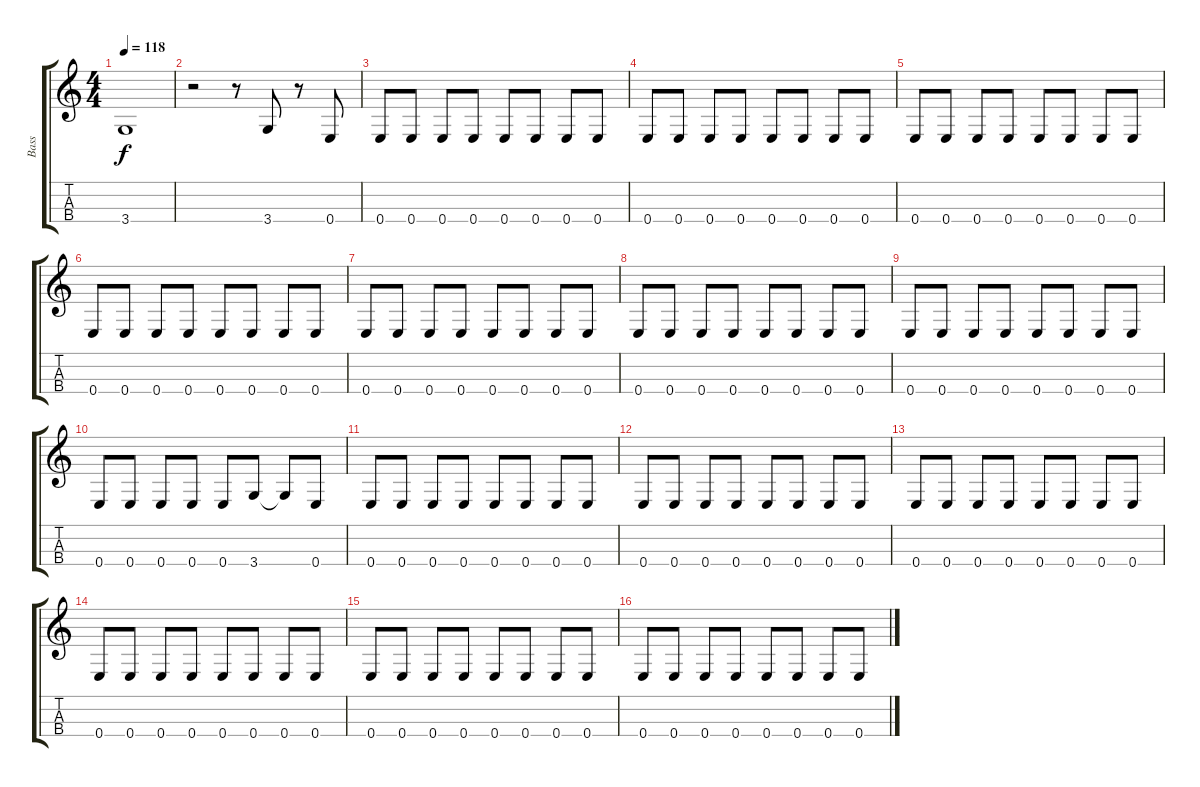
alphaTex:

\track ("Bass" "Bass") {instrument fretlessbass}
\staff {score tabs}
\tuning (D3 D3 A2 E2) {hide}
\ts (4 4)
\tempo 118
\clef g2
\ks c
3.4.1{dy f} |
r.2 r.8 3.4.8 r.8 0.4.8 |
0.4.8 0.4.8 0.4.8 0.4.8 0.4.8 0.4.8 0.4.8 0.4.8 |
0.4.8 0.4.8 0.4.8 0.4.8 0.4.8 0.4.8 0.4.8 0.4.8 |
0.4.8 0.4.8 0.4.8 0.4.8 0.4.8 0.4.8 0.4.8 0.4.8 |
0.4.8 0.4.8 0.4.8 0.4.8 0.4.8 0.4.8 0.4.8 0.4.8 |
0.4.8 0.4.8 0.4.8 0.4.8 0.4.8 0.4.8 0.4.8 0.4.8 |
0.4.8 0.4.8 0.4.8 0.4.8 0.4.8 0.4.8 0.4.8 0.4.8 |
0.4.8 0.4.8 0.4.8 0.4.8 0.4.8 0.4.8 0.4.8 0.4.8 |
0.4.8 0.4.8 0.4.8 0.4.8 0.4.8 3.4.8 3.4{t}.8 0.4.8 |
0.4.8 0.4.8 0.4.8 0.4.8 0.4.8 0.4.8 0.4.8 0.4.8 |
0.4.8 0.4.8 0.4.8 0.4.8 0.4.8 0.4.8 0.4.8 0.4.8 |
0.4.8 0.4.8 0.4.8 0.4.8 0.4.8 0.4.8 0.4.8 0.4.8 |
0.4.8 0.4.8 0.4.8 0.4.8 0.4.8 0.4.8 0.4.8 0.4.8 |
0.4.8 0.4.8 0.4.8 0.4.8 0.4.8 0.4.8 0.4.8 0.4.8 |
0.4.8 0.4.8 0.4.8 0.4.8 0.4.8 0.4.8 0.4.8 0.4.8
